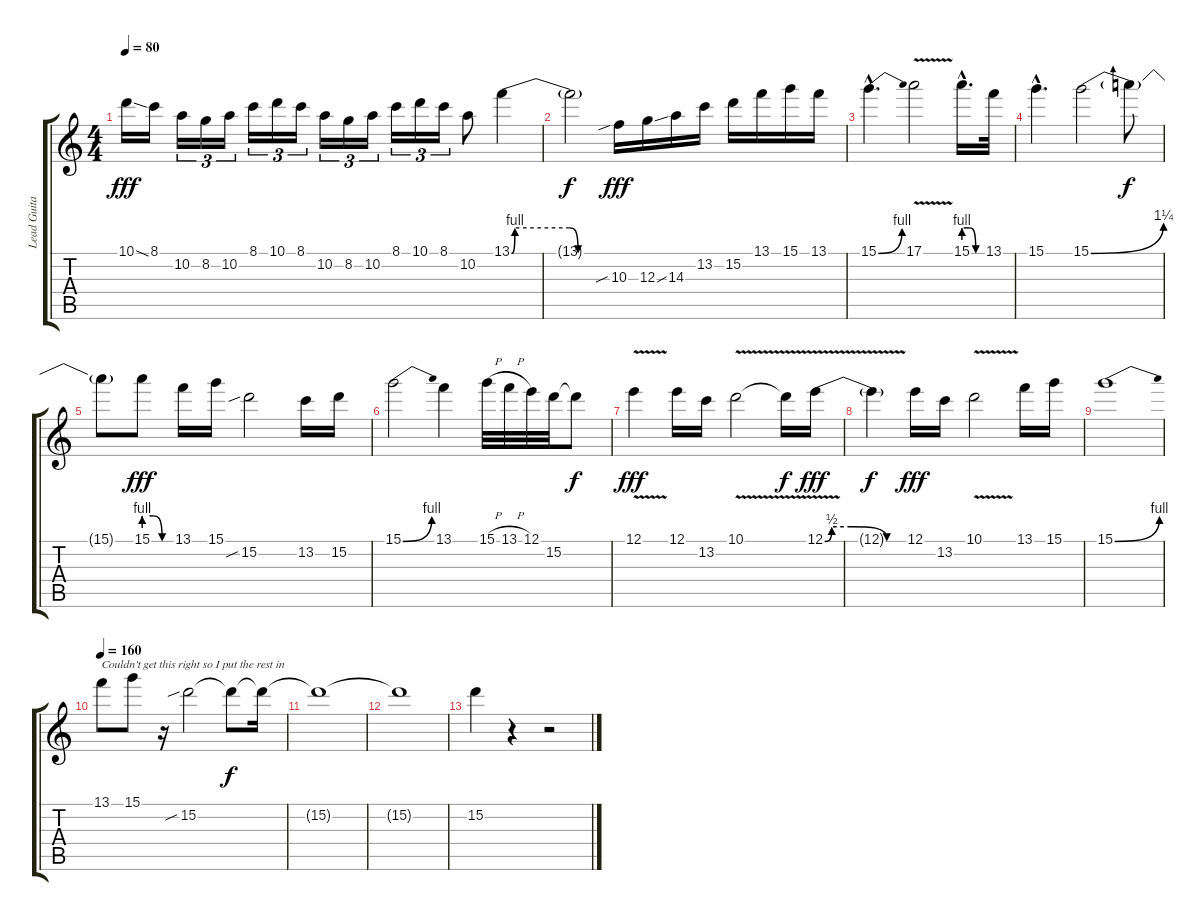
\track ("Lead Guitar" "Lead Guita") {instrument distortionguitar}
\staff {score tabs}
\tuning (E4 B3 G3 D3 A2 E2) {hide}
\ts (4 4)
\tempo 80
\clef g2
\ks c
10.1{ss}.16{dy fff} 8.1.16 10.2.16{tu (3 2)} 8.2.16{tu (3 2)} 10.2.16{tu (3 2)} 8.1.16{tu (3 2)} 10.1.16{tu (3 2)} 8.1.16{tu (3 2)} 10.2.16{tu (3 2)} 8.2.16{tu (3 2)} 10.2.16{tu (3 2)} 8.1.16{tu (3 2)} 10.1.16{tu (3 2)} 8.1.16{tu (3 2)} 10.2.8 13.1{be (custom 0 0 2 4 35 4 40 0 60 0)}.4 |
13.1{t}.2{dy f} 10.3{sib}.16{dy fff} 12.3{ss}.16 14.3.16 13.2.16 15.2.16 13.1.16 15.1.16 13.1.16 |
15.1{be (bend 0 0 60 4) hac}.4{d} 17.1{v}.2 15.1{be (custom 0 4 20 4 40 0 60 0) hac}.16{d} 13.1.32 |
15.1{hac}.4{d} 15.1{be (bend 0 0 60 5)}.2 15.1{t}.8{dy f} |
15.1{t}.8 15.1{be (custom 0 4 20 4 40 0 60 0)}.8{dy fff} 13.1.16 15.1.16 15.2{sib}.2 13.2.16 15.2.16 |
15.1{be (bend 0 0 60 4)}.2 13.1.4 15.1{h}.32 13.1{h}.32 12.1.32 15.2.32 15.2{t}.8{dy f} |
12.1{v}.4{dy fff} 12.1.16 13.2.16 10.1{v}.2 10.1{t}.16{dy f} 12.1{be (custom 0 0 5 2 19 2 45 0 60 0) v}.16{dy fff} |
12.1{t}.4{dy f} 12.1.16{dy fff} 13.2.16 10.1{v}.2 13.1.16 15.1.16 |
15.1{be (bend 0 0 60 4)}.1 |
\tempo 160
13.1.8{txt "Couldn't get this right so I put the rest in" volume 16 balance 12} 15.1.8 r.16 15.2{sib}.2 15.2{t}.8{dy f} 15.2{t}.16 |
15.2{t}.1 |
15.2{t}.1 |
15.2.4 r.4 r.2
